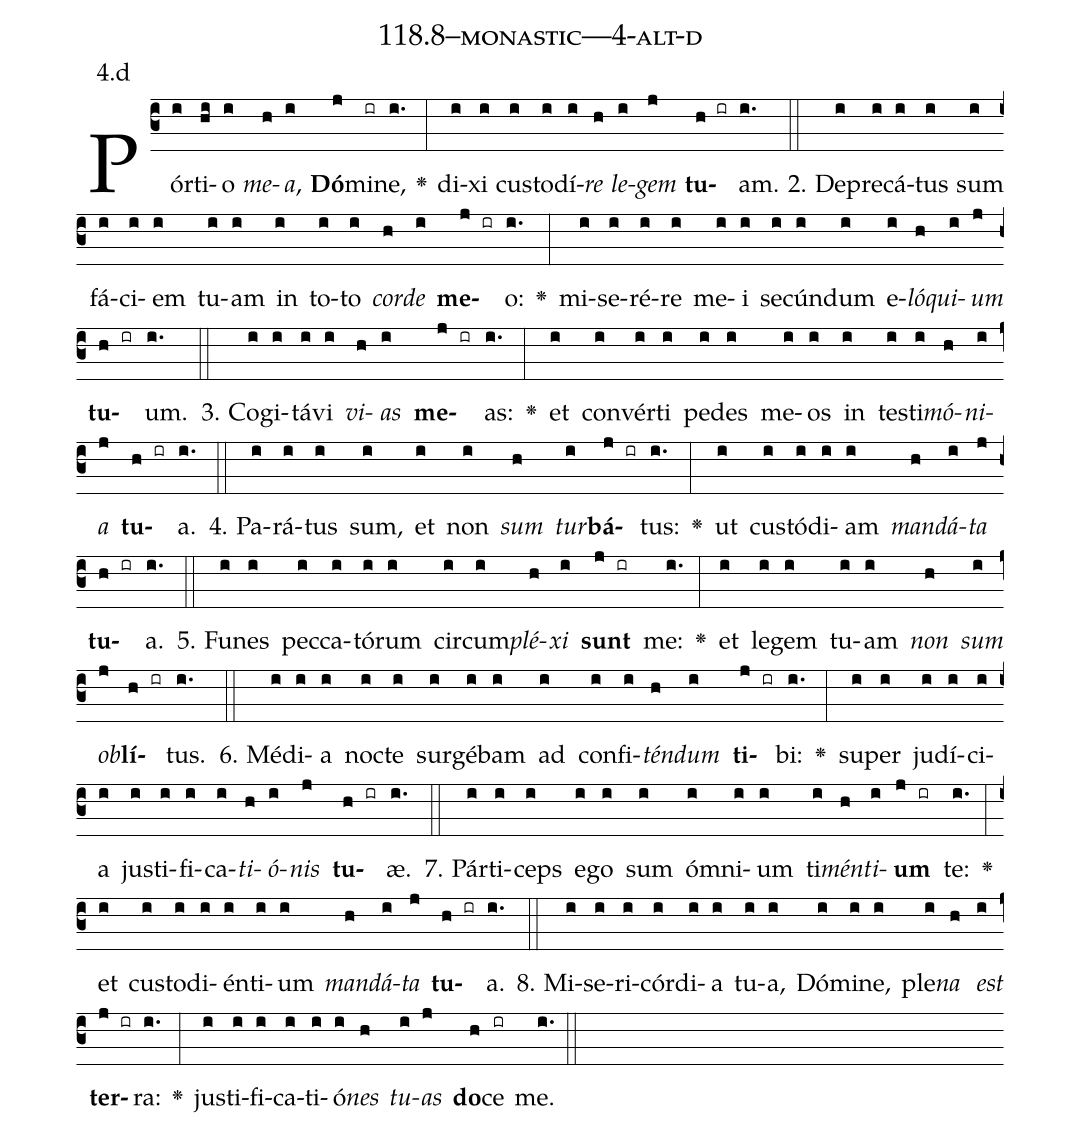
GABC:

name: 118.8--monastic---4-alt-d;
annotation: 4.d;
%%
(c3)Pór(i)ti(hi)o(i) <i>me</i>(h)<i>a</i>,(i) <b>Dó</b>(j)mi(ir)ne,(i.) <v>\greheightstar</v>(:) di(i)xi(i) cus(i)to(i)dí(i)<i>re</i>(h) <i>le</i>(i)<i>gem</i>(j) <b>tu</b>(h ir)am.(i.) (::)
2. De(i)pre(i)cá(i)tus(i) sum(i) fá(i)ci(i)em(i) tu(i)am(i) in(i) to(i)to(i) <i>cor</i>(h)<i>de</i>(i) <b>me</b>(j ir)o:(i.) <v>\greheightstar</v>(:) mi(i)se(i)ré(i)re(i) me(i)i(i) se(i)cún(i)dum(i) e(i)<i>ló</i>(h)<i>qui</i>(i)<i>um</i>(j) <b>tu</b>(h ir)um.(i.) (::)
3. Co(i)gi(i)tá(i)vi(i) <i>vi</i>(h)<i>as</i>(i) <b>me</b>(j ir)as:(i.) <v>\greheightstar</v>(:) et(i) con(i)vér(i)ti(i) pe(i)des(i) me(i)os(i) in(i) tes(i)ti(i)<i>mó</i>(h)<i>ni</i>(i)<i>a</i>(j) <b>tu</b>(h ir)a.(i.) (::)
4. Pa(i)rá(i)tus(i) sum,(i) et(i) non(i) <i>sum</i>(h) <i>tur</i>(i)<b>bá</b>(j ir)tus:(i.) <v>\greheightstar</v>(:) ut(i) cus(i)tó(i)di(i)am(i) <i>man</i>(h)<i>dá</i>(i)<i>ta</i>(j) <b>tu</b>(h ir)a.(i.) (::)
5. Fu(i)nes(i) pec(i)ca(i)tó(i)rum(i) cir(i)cum(i)<i>plé</i>(h)<i>xi</i>(i) <b>sunt</b>(j ir) me:(i.) <v>\greheightstar</v>(:) et(i) le(i)gem(i) tu(i)am(i) <i>non</i>(h) <i>sum</i>(i) <i>ob</i>(j)<b>lí</b>(h ir)tus.(i.) (::)
6. Mé(i)di(i)a(i) noc(i)te(i) sur(i)gé(i)bam(i) ad(i) con(i)fi(i)<i>tén</i>(h)<i>dum</i>(i) <b>ti</b>(j ir)bi:(i.) <v>\greheightstar</v>(:) su(i)per(i) ju(i)dí(i)ci(i)a(i) jus(i)ti(i)fi(i)ca(i)<i>ti</i>(h)<i>ó</i>(i)<i>nis</i>(j) <b>tu</b>(h ir)æ.(i.) (::)
7. Pár(i)ti(i)ceps(i) e(i)go(i) sum(i) óm(i)ni(i)um(i) ti(i)<i>mén</i>(h)<i>ti</i>(i)<b>um</b>(j ir) te:(i.) <v>\greheightstar</v>(:) et(i) cus(i)to(i)di(i)én(i)ti(i)um(i) <i>man</i>(h)<i>dá</i>(i)<i>ta</i>(j) <b>tu</b>(h ir)a.(i.) (::)
8. Mi(i)se(i)ri(i)cór(i)di(i)a(i) tu(i)a,(i) Dó(i)mi(i)ne,(i) ple(i)<i>na</i>(h) <i>est</i>(i) <b>ter</b>(j ir)ra:(i.) <v>\greheightstar</v>(:) jus(i)ti(i)fi(i)ca(i)ti(i)ó(i)<i>nes</i>(h) <i>tu</i>(i)<i>as</i>(j) <b>do</b>(h)ce(ir) me.(i.) (::)
